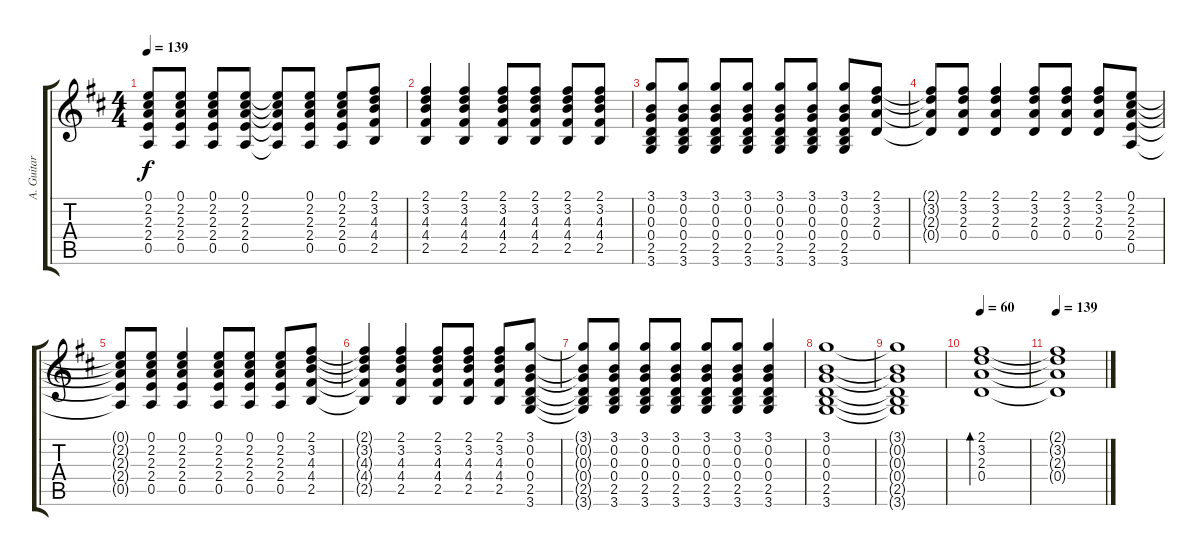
\track ("A. Guitar" "A. Guitar") {instrument acousticguitarsteel}
\staff {score tabs}
\tuning (E4 B3 G3 D3 A2 E2) {hide}
\ts (4 4)
\tempo 139
\clef g2
\ks d
(0.1{t} 2.2{t} 2.3{t} 2.4{t} 0.5{t}).8{dy f} (0.1 2.2 2.3 2.4 0.5).8 (0.1 2.2 2.3 2.4 0.5).8 (0.1 2.2 2.3 2.4 0.5).8 (0.1{t} 2.2{t} 2.3{t} 2.4{t} 0.5{t}).8 (0.1 2.2 2.3 2.4 0.5).8 (0.1 2.2 2.3 2.4 0.5).8 (2.1 3.2 4.3 4.4 2.5).8 |
(2.1 3.2 4.3 4.4 2.5).4 (2.1 3.2 4.3 4.4 2.5).4 (2.1 3.2 4.3 4.4 2.5).8 (2.1 3.2 4.3 4.4 2.5).8 (2.1 3.2 4.3 4.4 2.5).8 (2.1 3.2 4.3 4.4 2.5).8 |
(3.1 0.2 0.3 0.4 2.5 3.6).8 (3.1 0.2 0.3 0.4 2.5 3.6).8 (3.1 0.2 0.3 0.4 2.5 3.6).8 (3.1 0.2 0.3 0.4 2.5 3.6).8 (3.1 0.2 0.3 0.4 2.5 3.6).8 (3.1 0.2 0.3 0.4 2.5 3.6).8 (3.1 0.2 0.3 0.4 2.5 3.6).8 (2.1 3.2 2.3 0.4).8 |
(2.1{t} 3.2{t} 2.3{t} 0.4{t}).8 (2.1 3.2 2.3 0.4).8 (2.1 3.2 2.3 0.4).4 (2.1 3.2 2.3 0.4).8 (2.1 3.2 2.3 0.4).8 (2.1 3.2 2.3 0.4).8 (0.1 2.2 2.3 2.4 0.5).8 |
(0.1{t} 2.2{t} 2.3{t} 2.4{t} 0.5{t}).8 (0.1 2.2 2.3 2.4 0.5).8 (0.1 2.2 2.3 2.4 0.5).4 (0.1 2.2 2.3 2.4 0.5).8 (0.1 2.2 2.3 2.4 0.5).8 (0.1 2.2 2.3 2.4 0.5).8 (2.1 3.2 4.3 4.4 2.5).8 |
(2.1{t} 3.2{t} 4.3{t} 4.4{t} 2.5{t}).4 (2.1 3.2 4.3 4.4 2.5).4 (2.1 3.2 4.3 4.4 2.5).8 (2.1 3.2 4.3 4.4 2.5).8 (2.1 3.2 4.3 4.4 2.5).8 (3.1 0.2 0.3 0.4 2.5 3.6).8 |
(3.1{t} 0.2{t} 0.3{t} 0.4{t} 2.5{t} 3.6{t}).8 (3.1 0.2 0.3 0.4 2.5 3.6).8 (3.1 0.2 0.3 0.4 2.5 3.6).8 (3.1 0.2 0.3 0.4 2.5 3.6).8 (3.1 0.2 0.3 0.4 2.5 3.6).8 (3.1 0.2 0.3 0.4 2.5 3.6).8 (3.1 0.2 0.3 0.4 2.5 3.6).4 |
(3.1 0.2 0.3 0.4 2.5 3.6).1 |
(3.1{t} 0.2{t} 0.3{t} 0.4{t} 2.5{t} 3.6{t}).1 |
\tempo 60
(2.1 3.2 2.3 0.4).1{bd 240} |
\tempo 139
(2.1{t} 3.2{t} 2.3{t} 0.4{t}).1
